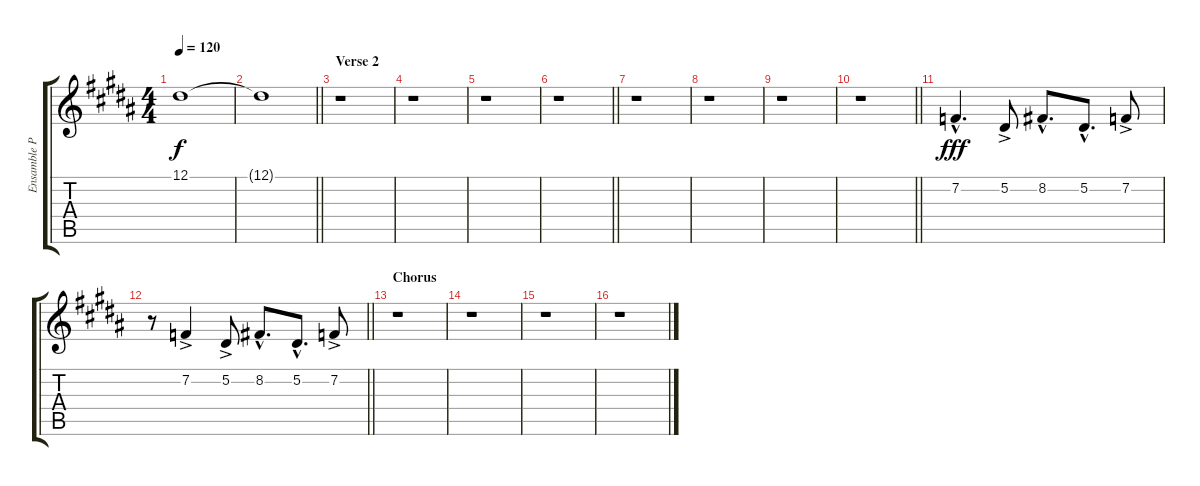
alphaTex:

\track ("Ensamble Pult 3" "Ensamble P") {instrument orchestrahit}
\staff {score tabs}
\tuning (Eb4 Bb3 Gb3 Db3 Ab2 Eb2) {hide}
\ts (4 4)
\tempo 120
\clef g2
\ks b
12.1.1{dy f instrument stringensemble1} |
\barLineRight lightlight
12.1{t}.1 |
\section ("" "Verse 2")
r.1 |
r.1 |
r.1 |
\barLineRight lightlight
r.1 |
r.1 |
r.1 |
r.1 |
\barLineRight lightlight
r.1 |
7.2{hac}.4{d dy fff volume 16 instrument orchestrahit} 5.2{ac}.8 8.2{hac}.8{d} 5.2{hac}.8{d} 7.2{ac}.8 |
\barLineRight lightlight
r.8 7.2{ac}.4 5.2{ac}.8 8.2{hac}.8{d} 5.2{hac}.8{d} 7.2{ac}.8 |
\section ("" "Chorus")
r.1 |
r.1 |
r.1 |
r.1
